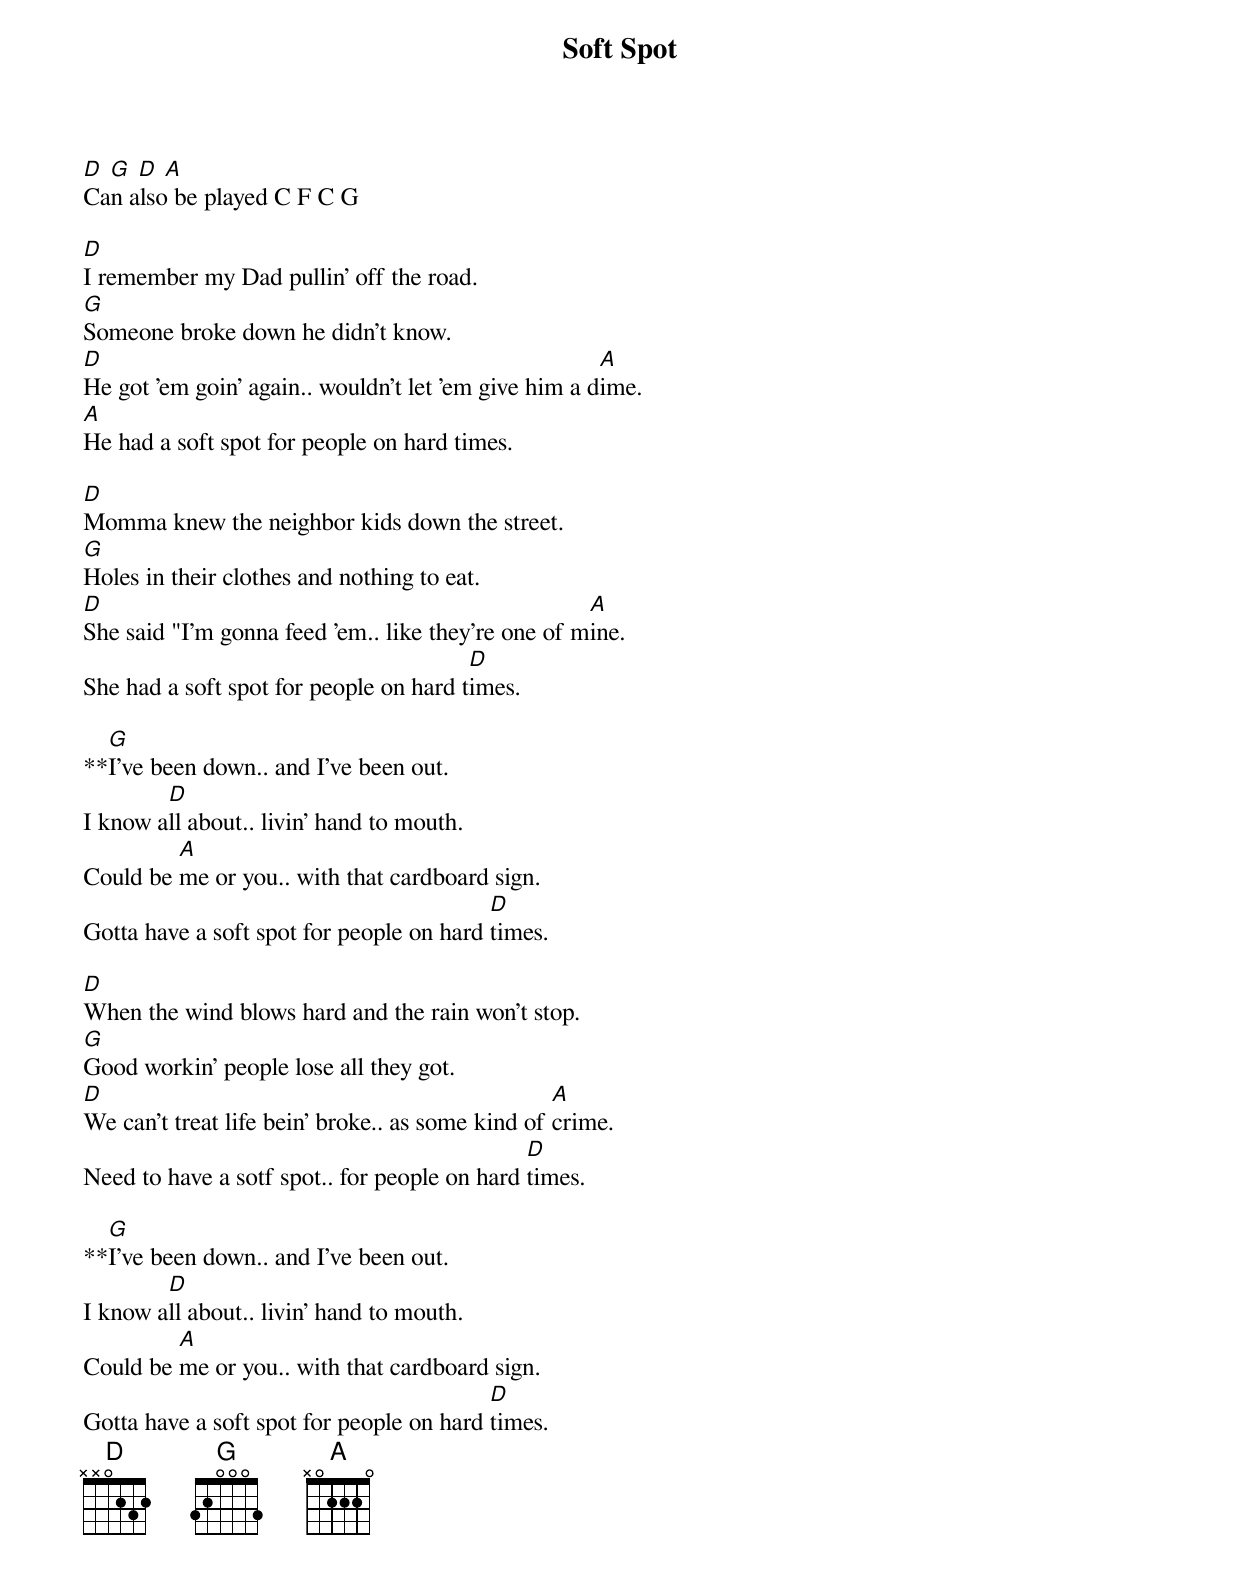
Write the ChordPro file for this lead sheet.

{t:Soft Spot}

[D] [G] [D] [A]
Can also be played C F C G

[D]I remember my Dad pullin' off the road.
[G]Someone broke down he didn't know.
[D]He got 'em goin' again.. wouldn't let 'em give him a d[A]ime.
[A]He had a soft spot for people on hard times.

[D]Momma knew the neighbor kids down the street.
[G]Holes in their clothes and nothing to eat.
[D]She said "I'm gonna feed 'em.. like they're one of m[A]ine.
She had a soft spot for people on hard t[D]imes.

**[G]I've been down.. and I've been out.
I know a[D]ll about.. livin' hand to mouth.
Could be [A]me or you.. with that cardboard sign.
Gotta have a soft spot for people on hard [D]times.

[D]When the wind blows hard and the rain won't stop.
[G]Good workin' people lose all they got.
[D]We can't treat life bein' broke.. as some kind of [A]crime.
Need to have a sotf spot.. for people on hard [D]times.

**[G]I've been down.. and I've been out.
I know a[D]ll about.. livin' hand to mouth.
Could be [A]me or you.. with that cardboard sign.
Gotta have a soft spot for people on hard [D]times.
